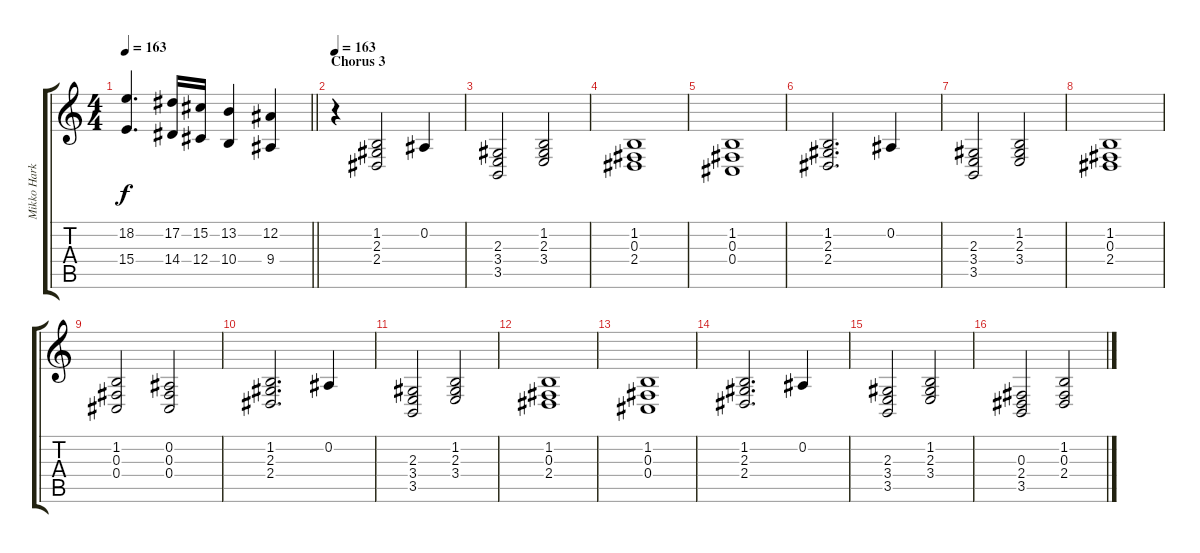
\track ("Mikko Harkin LH" "Mikko Hark") {instrument harpsichord}
\staff {score tabs}
\tuning (Eb4 Bb3 Gb3 Db3 Ab2 Eb2) {hide}
\ts (4 4)
\tempo 163
\clef g2
\barLineRight lightlight
\ks c
(18.2 15.4).4{d dy f} (17.2 14.4).16 (15.2 12.4).16 (13.2 10.4).4 (12.2 9.4).4 |
\section ("" "Chorus 3")
\tempo 163
r.4{volume 13 instrument stringensemble1} (1.2 2.3 2.4).2 0.2.4 |
(2.3 3.4 3.5).2 (1.2 2.3 3.4).2 |
(1.2 0.3 2.4).1 |
(1.2 0.3 0.4).1 |
(1.2 2.3 2.4).2{d} 0.2.4 |
(2.3 3.4 3.5).2 (1.2 2.3 3.4).2 |
(1.2 0.3 2.4).1 |
(1.2 0.3 0.4).2 (0.2 0.3 0.4).2 |
(1.2 2.3 2.4).2{d} 0.2.4 |
(2.3 3.4 3.5).2 (1.2 2.3 3.4).2 |
(1.2 0.3 2.4).1 |
(1.2 0.3 0.4).1 |
(1.2 2.3 2.4).2{d} 0.2.4 |
(2.3 3.4 3.5).2 (1.2 2.3 3.4).2 |
(0.3 2.4 3.5).2 (1.2 0.3 2.4).2
